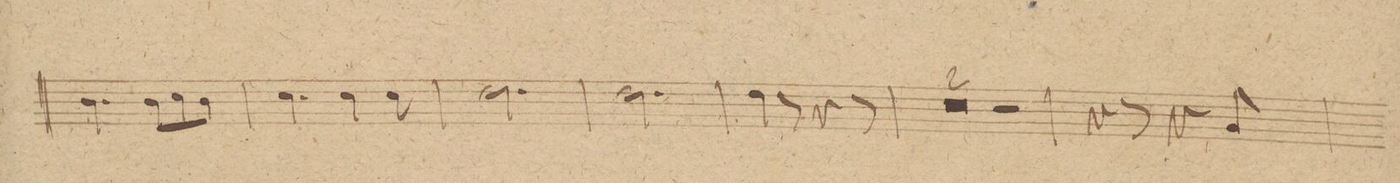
**kern	**dynam
*I"Oboi 1mo	*
*clefG2	*
*k[]	*
*M6/8	*
4.b\	.
8b\L	.
8cc\	.
8b\J	.
=44	=44
4.cc\	.
4cc\	.
8cc\	.
=45	=45
2.dd\	.
=46	=46
2.dd\	.
=47	=47
4dd\	.
8r	.
4r	.
8r	.
=48	=48
1.r	.
=49	=49
=50	=50
2.r	.
=51	=51
4r	.
8r	.
4r	.
8g/	.
=52	=52
*-	*-
